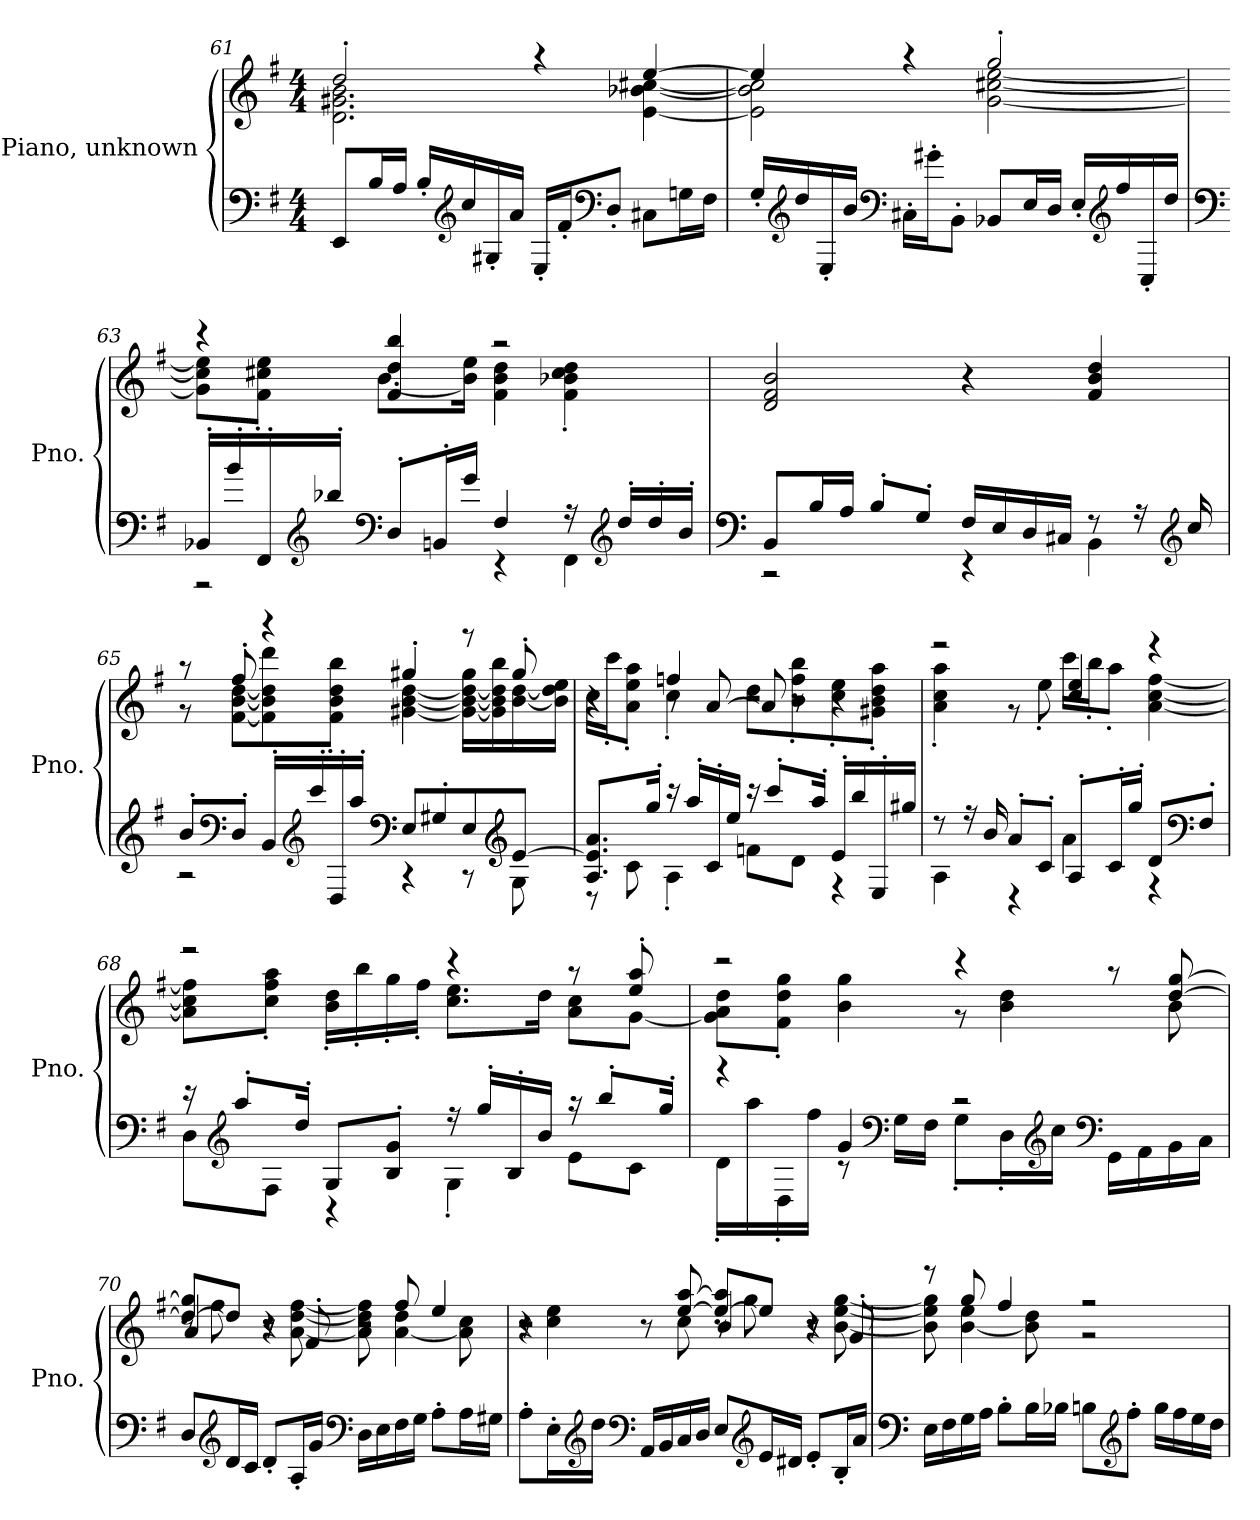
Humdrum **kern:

**kern	**kern
*part1	*part1
*staff2	*staff1
*I"Piano, unknown	*
*I'Pno.	*
!!LO:LB:g=z
*clefF4	*clefG2
*k[f#]	*k[f#]
*M4/4	*M4/4
=61	=61
*	*^
8EE/L	2dd'/	2.d\ 2.g#X\ 2.b\
16B/L	.	.
16A/JJ	.	.
16B'/LL	.	.
*clefG2	*	*
16cc/	.	.
16G#X'/	.	.
16a/JJ	.	.
16E'/LL	4r	.
16f#'/J	.	.
*clefF4	*	*
8D'/J	.	.
8C#X\L	[4ee/	[4e\ [4b-X\ [4cc#X\
16Gn\L	.	.
16F#\JJ	.	.
=62	=62	=62
16G'/LL	4ee/]	2e\] 2b-\] 2cc#\]
*clefG2	*	*
16dd/	.	.
16E'/	.	.
16b/JJ	.	.
*clefF4	*	*
16C#X'\LL	4r	.
16g#X'\J	.	.
8BB'\J	.	.
8BB-X/L	2gg'/	[2g\ [2cc#X\ [2ee\
16E/L	.	.
16D/JJ	.	.
16E'/LL	.	.
*clefG2	*	*
16ff#/	.	.
16C#'/	.	.
16dd/JJ	.	.
!!LO:PB:g=z	!!
=63	=63	=63
*clefF4	*	*
*^	*	*
16BB-X'/LL	2r	4r	8g\] 8cc#\] 8ee\]L
16b'/	.	.	.
16FF#'/	.	.	8f#\' 8cc#X\' 8ee\'J
*clefG2	*	*	*
16bb-X'/JJ	.	.	.
*clefF4	*	*	*
8D'/L	.	4f#/ 4dd/ 4bb/	[8.b\L
16BBn'/L	.	.	.
16g/JJ	.	.	16b\] 16ee\Jk
4F#/	4r	2r	4f#\ 4b\ 4dd\
16r	4FF#\	.	4f#\' 4b-X\' 4cc#\' 4dd\'
*clefG2	*	*	*
16dd'/LL	.	.	.
16dd'/	.	.	.
16b'/JJ	.	.	.
*	*	*v	*v
=64	=64	=64
*clefF4	*	*
8BB/L	2r	2d/ 2f#/ 2b/
16B/L	.	.
16A/JJ	.	.
8B'/L	.	.
8G'/J	.	.
16F#/LL	4r	4r
16E/	.	.
16D/	.	.
16C#X/JJ	.	.
8r	4BB\	4f#/ 4b/ 4dd/
16r	.	.
*clefG2	*	*
16cc/	.	.
!!LO:LB:g=z
=65	=65	=65
*	*	*^
8b'/L	2r	8r	8r
*clefF4	*	*	*
8D'/J	.	8ff#'/	[8f#\ [8b\ [8dd\L
16BB'/LL	.	4r	8f#\] 8b\] 8dd\] 8ddd\
*clefG2	*	*	*
16ccc'/	.	.	.
16D'/	.	.	8f#\' 8b\' 8dd\' 8bb\'J
16aa'/JJ	.	.	.
*clefF4	*	*	*
8E/L	4r	4gg#X'/	[4g#X\ [4b\ [4dd\
8G#X'/	.	.	.
8E/	8r	8r	16g#\_ 16b\_ 16dd\_ 16gg#\LL
.	.	.	16g#\] 16b\] 16dd\] 16bb\
*clefG2	*	*	*
[8e/J	8G#\	8gg#'/	[16b\ [16dd\
.	.	.	16b\] 16dd\] 16ee\JJ
=66	=66	=66	=66
*	*	*	*^
8.A/ 8.e/] 8.a/L	8r	4r	16cc\LL	4r
.	.	.	16ccc'\J	.
.	8c\	.	8a\' 8ee\' 8aa\'J	.
16gg'/Jk	.	.	.	.
16r	4A'\	4ffn/	4cc'\	8r
16aa'/LL	.	.	.	.
16c'/	.	.	.	[8a/
16ee/JJ	.	.	.	.
16r	8fn\L	2r	8dd\L	8a/]
8ccc'/L	.	.	.	.
.	8d\J	.	8b\' 8ff\' 8bb\'	8r
16aa'/Jk	.	.	.	.
16e'/LL	4r	.	8cc\' 8ee\'	4r
16bb/	.	.	.	.
16E'/	.	.	8g#X\' 8b\' 8dd\' 8aa\'J	.
16gg#X/JJ	.	.	.	.
*	*	*	*v	*v
!!LO:LB:g=z
=67	=67	=67	=67
8r	4A\	2r	4a\' 4cc\' 4aa\'
16r	.	.	.
16b/	.	.	.
8a'/L	4r	.	8r
8c'/J	.	.	8ee'\
8A'/L	4a\	4cc/ 4ee/	16ccc\LL
.	.	.	16bb'\J
16c'/L	.	.	8aa'\J
16gg'/JJ	.	.	.
8d/L	4r	4r	[4a\ [4cc\ [4ff#\
*clefF4	*	*	*
8F#'/J	.	.	.
=68	=68	=68	=68
16r	8D\L	2r	8a\] 8cc\] 8ff#\]L
*clefG2	*	*	*
8aa'/L	.	.	.
.	8F#\J	.	8cc\' 8ff#\' 8aa\'J
16dd'/Jk	.	.	.
8G/L	4r	.	16b\' 16dd\'LL
.	.	.	16bb'\
8B/' 8g/'J	.	.	16gg'\
.	.	.	16ff#'\JJ
16r	4G'\	4r	8.cc\ 8.ee\L
16gg'/LL	.	.	.
16B'/	.	.	.
16b/JJ	.	.	16dd\Jk
16r	8e\L	8r	8a\ 8cc\L
8bb'/L	.	.	.
.	8c\J	8ee/' 8aa/'	[8g\J
16gg'/Jk	.	.	.
!!LO:LB:g=z	!!
=69	=69	=69	=69
4r	16d'\LL	2r	8g\] 8a\ 8dd\L
.	16aa\	.	.
.	16D'\	.	8f#\' 8dd\' 8gg\'J
.	16ff#\JJ	.	.
4g/	8r	.	4b\ 4gg\
*clefF4	*	*	*
.	16G\LL	.	.
.	16F#\JJ	.	.
2r	8G'\L	4r	8r
.	16D'\L	.	4b\ 4dd\
*clefG2	*	*	*
.	16cc\JJ	.	.
*clefF4	*	*	*
.	16GG\LL	8r	.
.	16AA\	.	.
.	16BB\	[8dd/ [8gg/	8b\
.	16C\JJ	.	.
*v	*v	*	*
=70	=70	=70
*	*	*^
8D/L	8dd/_ 8gg/]L	8r	4a/
*clefG2	*	*	*
16d/L	8dd/J]	8ff#\	.
16c/JJ	.	.	.
8d'/L	4r	8r	8r
16A'/L	.	[8a\ [8dd\ [8ff#\	8f#'/
16g/JJ	.	.	.
*clefF4	*	*	*
16D\LL	8r	8a\] 8dd\] 8ff#\]	2r
16E\	.	.	.
16F#\	8ff#/	[4a\ 4dd\	.
16G\JJ	.	.	.
8A'\L	4ee/	.	.
16A\L	.	8a\] 8cc\	.
16G#X\JJ	.	.	.
!!LO:LB:g=z	!!	!!
=71	=71	=71	=71
8A'\L	4r	8r	2r
16E'\L	.	4cc\ 4ee\	.
*clefG2	*	*	*
16dd\JJ	.	.	.
*clefF4	*	*	*
16AA/LL	8r	.	.
16BB/	.	.	.
16C/	[8ee/ [8aa/	8cc\	.
16D/JJ	.	.	.
8E/L	8ee/_ 8aa/]L	8r	4b/
*clefG2	*	*	*
16e/L	8ee/J]	8gg\	.
16d#X/JJ	.	.	.
8e'/L	4r	8r	8r
16B'/L	.	[8b\ [8ee\ [8gg\	8g'/
16a/JJ	.	.	.
*	*v	*v	*v
=72	=72
*clefF4	*
*	*^
16E\LL	8r	8b\] 8ee\] 8gg\]
16F#\	.	.
16G\	8gg/	[4b\ 4ee\
16A\JJ	.	.
8B'\L	4ff#/	.
16B\L	.	8b\] 8dd\
16B-X\JJ	.	.
8Bn\L	2r	2r
*clefG2	*	*
8ff#'\J	.	.
16gg\LL	.	.
16ff#\	.	.
16ee\	.	.
16dd\JJ	.	.
*	*v	*v
=	=
*-	*-
